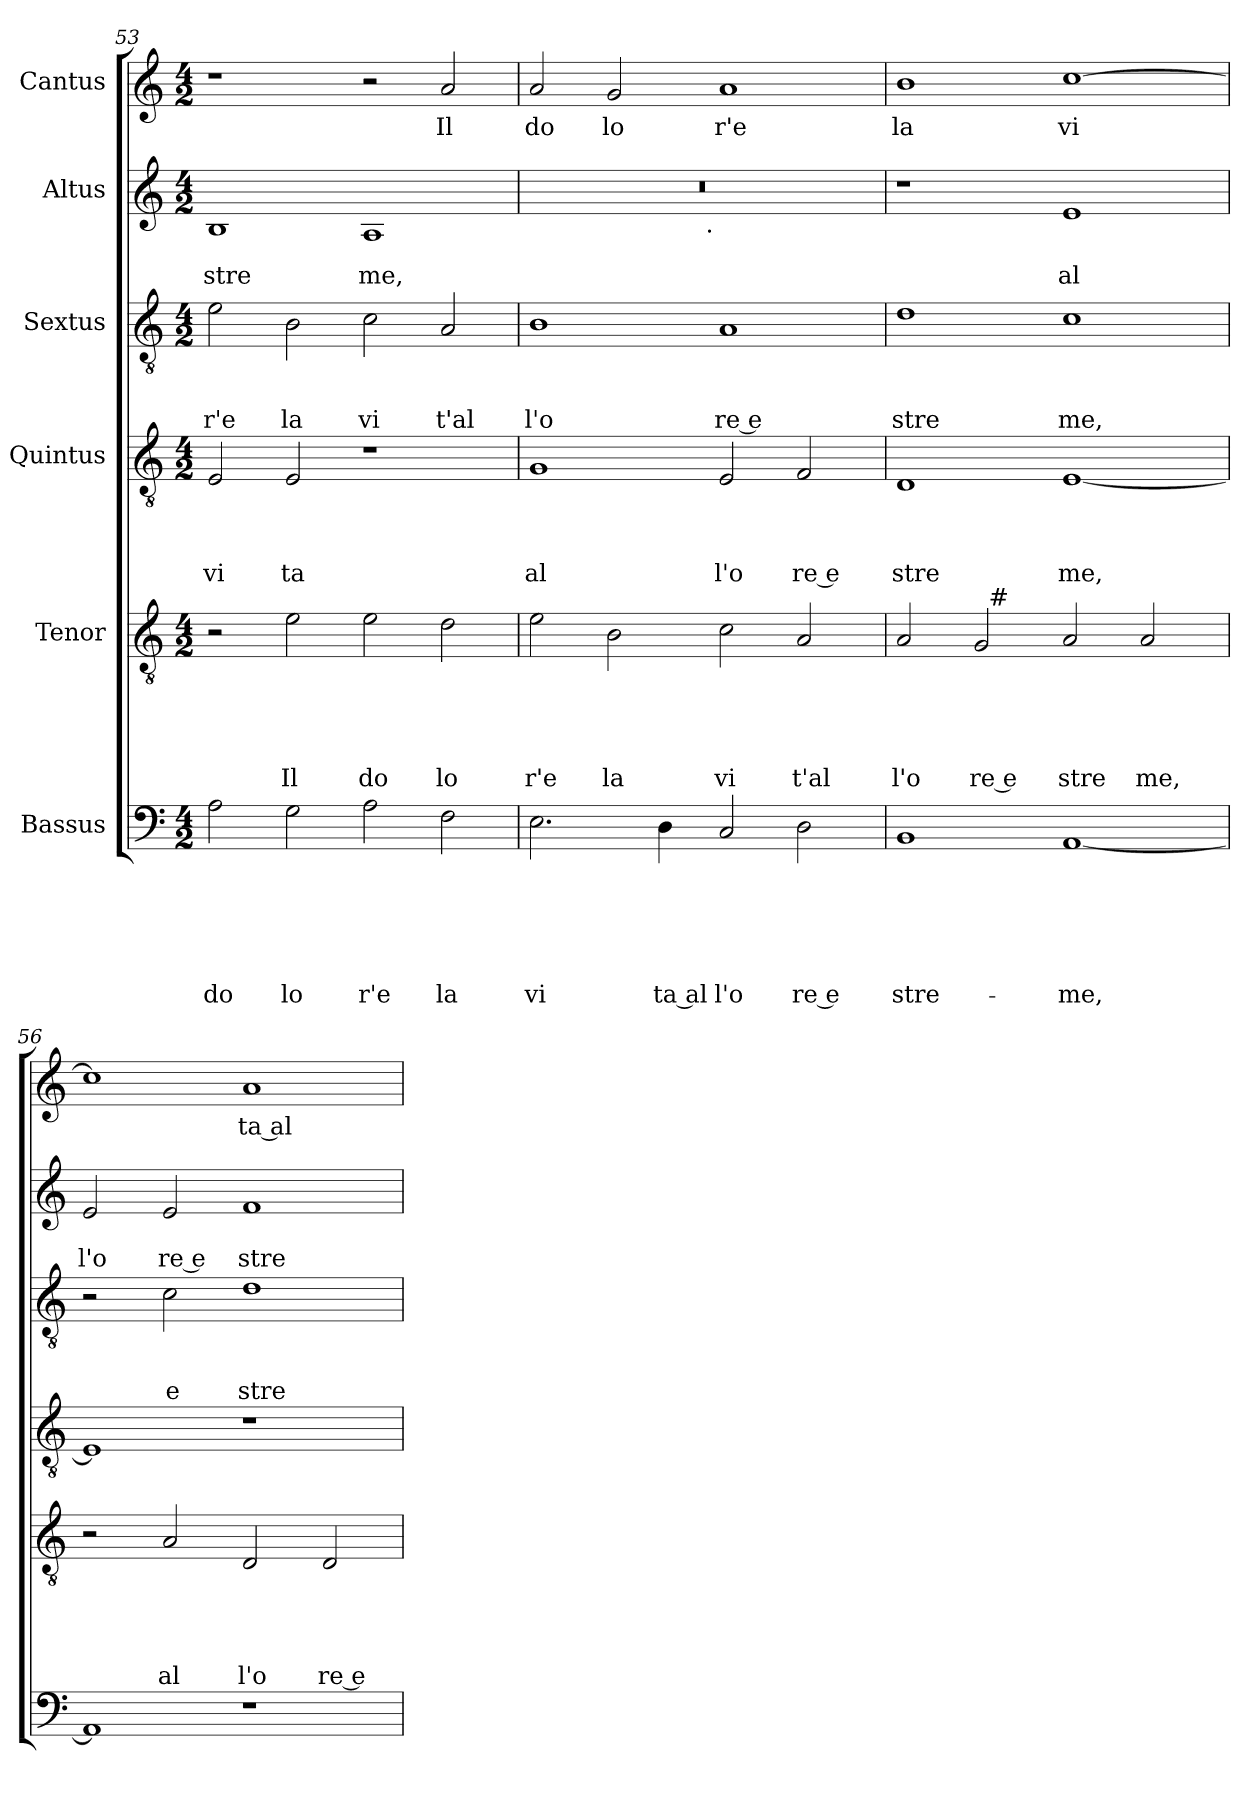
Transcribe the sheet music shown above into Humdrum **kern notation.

**kern	**text	**text	**text	**text	**text	**text	**kern	**text	**text	**text	**text	**text	**kern	**text	**text	**text	**text	**kern	**text	**text	**text	**kern	**text	**text	**kern	**text
*part6	*part6	*part6	*part6	*part6	*part6	*part6	*part5	*part5	*part5	*part5	*part5	*part5	*part4	*part4	*part4	*part4	*part4	*part3	*part3	*part3	*part3	*part2	*part2	*part2	*part1	*part1
*staff6	*staff6	*staff6	*staff6	*staff6	*staff6	*staff6	*staff5	*staff5	*staff5	*staff5	*staff5	*staff5	*staff4	*staff4	*staff4	*staff4	*staff4	*staff3	*staff3	*staff3	*staff3	*staff2	*staff2	*staff2	*staff1	*staff1
*I"Bassus	*	*	*	*	*	*	*I"Tenor	*	*	*	*	*	*I"Quintus	*	*	*	*	*I"Sextus	*	*	*	*I"Altus	*	*	*I"Cantus	*
*clefF4	*	*	*	*	*	*	*clefGv2	*	*	*	*	*	*clefGv2	*	*	*	*	*clefGv2	*	*	*	*clefG2	*	*	*clefG2	*
*k[]	*	*	*	*	*	*	*k[]	*	*	*	*	*	*k[]	*	*	*	*	*k[]	*	*	*	*k[]	*	*	*k[]	*
*C:	*	*	*	*	*	*	*C:	*	*	*	*	*	*C:	*	*	*	*	*C:	*	*	*	*C:	*	*	*C:	*
*M4/2	*	*	*	*	*	*	*M4/2	*	*	*	*	*	*M4/2	*	*	*	*	*M4/2	*	*	*	*M4/2	*	*	*M4/2	*
=53	=53	=53	=53	=53	=53	=53	=53	=53	=53	=53	=53	=53	=53	=53	=53	=53	=53	=53	=53	=53	=53	=53	=53	=53	=53	=53
!	!	!	!	!	!	!LO:LY:b	!	!	!	!	!	!	!	!	!	!	!LO:LY:b	!	!	!	!LO:LY:b	!	!	!LO:LY:b	!	!
2A\	.	.	.	.	.	do	2r	.	.	.	.	.	2E/	.	.	.	vi	2e\	.	.	r'e	1B	.	stre	1r	.
!	!	!	!	!	!	!LO:LY:b	!	!	!	!	!	!LO:LY:b	!	!	!	!	!LO:LY:b	!	!	!	!LO:LY:b	!	!	!	!	!
2G\	.	.	.	.	.	lo	2e\	.	.	.	.	Il	2E/	.	.	.	ta	2B\	.	.	la	.	.	.	.	.
!	!	!	!	!	!	!LO:LY:b	!	!	!	!	!	!LO:LY:b	!	!	!	!	!	!	!	!	!LO:LY:b	!	!	!LO:LY:b	!	!
2A\	.	.	.	.	.	r'e	2e\	.	.	.	.	do	1r	.	.	.	.	2c\	.	.	vi	1A	.	me,	2r	.
!	!	!	!	!	!	!LO:LY:b	!	!	!	!	!	!LO:LY:b	!	!	!	!	!	!	!	!	!LO:LY:b	!	!	!	!	!LO:LY:b
2F\	.	.	.	.	.	la	2d\	.	.	.	.	lo	.	.	.	.	.	2A/	.	.	t'al	.	.	.	2a/	Il
=54	=54	=54	=54	=54	=54	=54	=54	=54	=54	=54	=54	=54	=54	=54	=54	=54	=54	=54	=54	=54	=54	=54	=54	=54	=54	=54
!	!	!	!	!	!	!LO:LY:b	!	!	!	!	!	!LO:LY:b	!	!	!	!	!LO:LY:b	!	!	!	!LO:LY:b	!	!	!	!	!LO:LY:b
*	*	*	*	*	*	*	*	*	*	*	*	*	*	*	*	*	*	*	*	*	*	*^	*	*	*	*
2.E\	.	.	.	.	.	vi	2e\	.	.	.	.	r'e	1G	.	.	.	al	1B	.	.	l'o	0r	2ryy	.	.	2a/	do
!	!	!	!	!	!	!	!	!	!	!	!	!LO:LY:b	!	!	!	!	!	!	!	!	!	!	!	!	!	!	!LO:LY:b
.	.	.	.	.	.	.	2B\	.	.	.	.	la	.	.	.	.	.	.	.	.	.	.	4...ryy	.	.	2g/	lo
!	!	!	!	!	!	!LO:LY:b:rj	!	!	!	!	!	!	!	!	!	!	!	!	!	!	!	!	!	!	!	!	!
4D\	.	.	.	.	.	ta al	.	.	.	.	.	.	.	.	.	.	.	.	.	.	.	.	.	.	.	.	.
!	!	!	!	!	!	!	!	!	!	!	!	!	!	!	!	!	!	!	!	!	!	!	!LO:TX:b:t=.	!	!	!	!
.	.	.	.	.	.	.	.	.	.	.	.	.	.	.	.	.	.	.	.	.	.	.	1ryy	.	.	.	.
!	!	!	!	!	!	!LO:LY:b	!	!	!	!	!	!LO:LY:b	!	!	!	!	!LO:LY:b	!	!	!	!LO:LY:b:rj	!	!	!	!	!	!LO:LY:b
2C/	.	.	.	.	.	l'o	2c\	.	.	.	.	vi	2E/	.	.	.	l'o	1A	.	.	re e	.	.	.	.	1a	r'e
!	!	!	!	!	!	!LO:LY:b:rj	!	!	!	!	!	!LO:LY:b	!	!	!	!	!LO:LY:b:rj	!	!	!	!	!	!	!	!	!	!
2D\	.	.	.	.	.	re e	2A/	.	.	.	.	t'al	2F/	.	.	.	re e	.	.	.	.	.	.	.	.	.	.
.	.	.	.	.	.	.	.	.	.	.	.	.	.	.	.	.	.	.	.	.	.	.	32ryy	.	.	.	.
!!LO:PB:g=z
=55	=55	=55	=55	=55	=55	=55	=55	=55	=55	=55	=55	=55	=55	=55	=55	=55	=55	=55	=55	=55	=55	=55	=55	=55	=55	=55	=55
!	!	!	!	!	!	!LO:LY:b	!	!	!	!	!	!LO:LY:b	!	!	!	!	!LO:LY:b	!	!	!	!LO:LY:b	!	!	!	!	!	!LO:LY:b
*	*	*	*	*	*	*	*^	*	*	*	*	*	*	*	*	*	*	*	*	*	*	*v	*v	*	*	*	*
1BB	.	.	.	.	.	stre-	2A/	2ryy	.	.	.	.	l'o	1D	.	.	.	stre	1d	.	.	stre	1r	.	.	1b	la
!	!	!	!	!	!	!	!	!	!	!	!	!	!LO:LY:b:rj	!	!	!	!	!	!	!	!	!	!	!	!	!	!
.	.	.	.	.	.	.	2G/	32ryy	.	.	.	.	re e	.	.	.	.	.	.	.	.	.	.	.	.	.	.
!	!	!	!	!	!	!	!	!LO:TX:a:t=#	!	!	!	!	!	!	!	!	!	!	!	!	!	!	!	!	!	!	!
.	.	.	.	.	.	.	.	1ryy	.	.	.	.	.	.	.	.	.	.	.	.	.	.	.	.	.	.	.
!	!	!	!	!	!	!LO:LY:b	!	!	!	!	!	!	!LO:LY:b	!	!	!	!	!LO:LY:b	!	!	!	!LO:LY:b	!	!	!LO:LY:b	!	!LO:LY:b
[<1AA	.	.	.	.	.	-me,	2A/	.	.	.	.	.	stre	[<1E	.	.	.	me,	1c	.	.	me,	1e	.	al	[>1cc	vi
!	!	!	!	!	!	!	!	!	!	!	!	!	!LO:LY:b	!	!	!	!	!	!	!	!	!	!	!	!	!	!
.	.	.	.	.	.	.	2A/	.	.	.	.	.	me,	.	.	.	.	.	.	.	.	.	.	.	.	.	.
.	.	.	.	.	.	.	.	4...ryy	.	.	.	.	.	.	.	.	.	.	.	.	.	.	.	.	.	.	.
=56	=56	=56	=56	=56	=56	=56	=56	=56	=56	=56	=56	=56	=56	=56	=56	=56	=56	=56	=56	=56	=56	=56	=56	=56	=56	=56	=56
!	!	!	!	!	!	!	!	!	!	!	!	!	!	!	!	!	!	!	!	!	!	!	!	!	!LO:LY:b	!	!
*	*	*	*	*	*	*	*v	*v	*	*	*	*	*	*	*	*	*	*	*	*	*	*	*	*	*	*	*
1AA]	.	.	.	.	.	.	2r	.	.	.	.	.	1E]	.	.	.	.	2r	.	.	.	2e/	.	l'o	1cc]	.
!	!	!	!	!	!	!	!	!	!	!	!	!LO:LY:b	!	!	!	!	!	!	!	!	!LO:LY:b	!	!	!LO:LY:b:rj	!	!
.	.	.	.	.	.	.	2A/	.	.	.	.	al	.	.	.	.	.	2c\	.	.	e	2e/	.	re e	.	.
!	!	!	!	!	!	!	!	!	!	!	!	!LO:LY:b	!	!	!	!	!	!	!	!	!LO:LY:b	!	!	!LO:LY:b	!	!LO:LY:b:rj
1r	.	.	.	.	.	.	2D/	.	.	.	.	l'o	1r	.	.	.	.	1d	.	.	stre	1f	.	stre	1a	ta al
!	!	!	!	!	!	!	!	!	!	!	!	!LO:LY:b:rj	!	!	!	!	!	!	!	!	!	!	!	!	!	!
.	.	.	.	.	.	.	2D/	.	.	.	.	re e	.	.	.	.	.	.	.	.	.	.	.	.	.	.
=	=	=	=	=	=	=	=	=	=	=	=	=	=	=	=	=	=	=	=	=	=	=	=	=	=	=
*-	*-	*-	*-	*-	*-	*-	*-	*-	*-	*-	*-	*-	*-	*-	*-	*-	*-	*-	*-	*-	*-	*-	*-	*-	*-	*-
